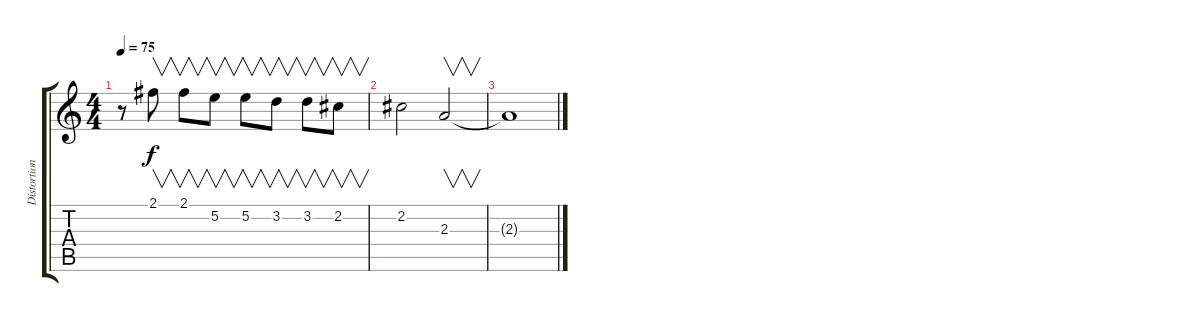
\track ("Distortion" "Distortion") {instrument distortionguitar}
\staff {score tabs}
\tuning (E4 B3 G3 D3 A2 E2) {hide}
\ts (4 4)
\tempo 75
\clef g2
\ks c
r.8{dy f} 2.1.8{v} 2.1.8{v} 5.2.8{v} 5.2.8{v} 3.2.8{v} 3.2.8{v} 2.2.8{v} |
2.2.2 2.3.2{v} |
2.3{t}.1
